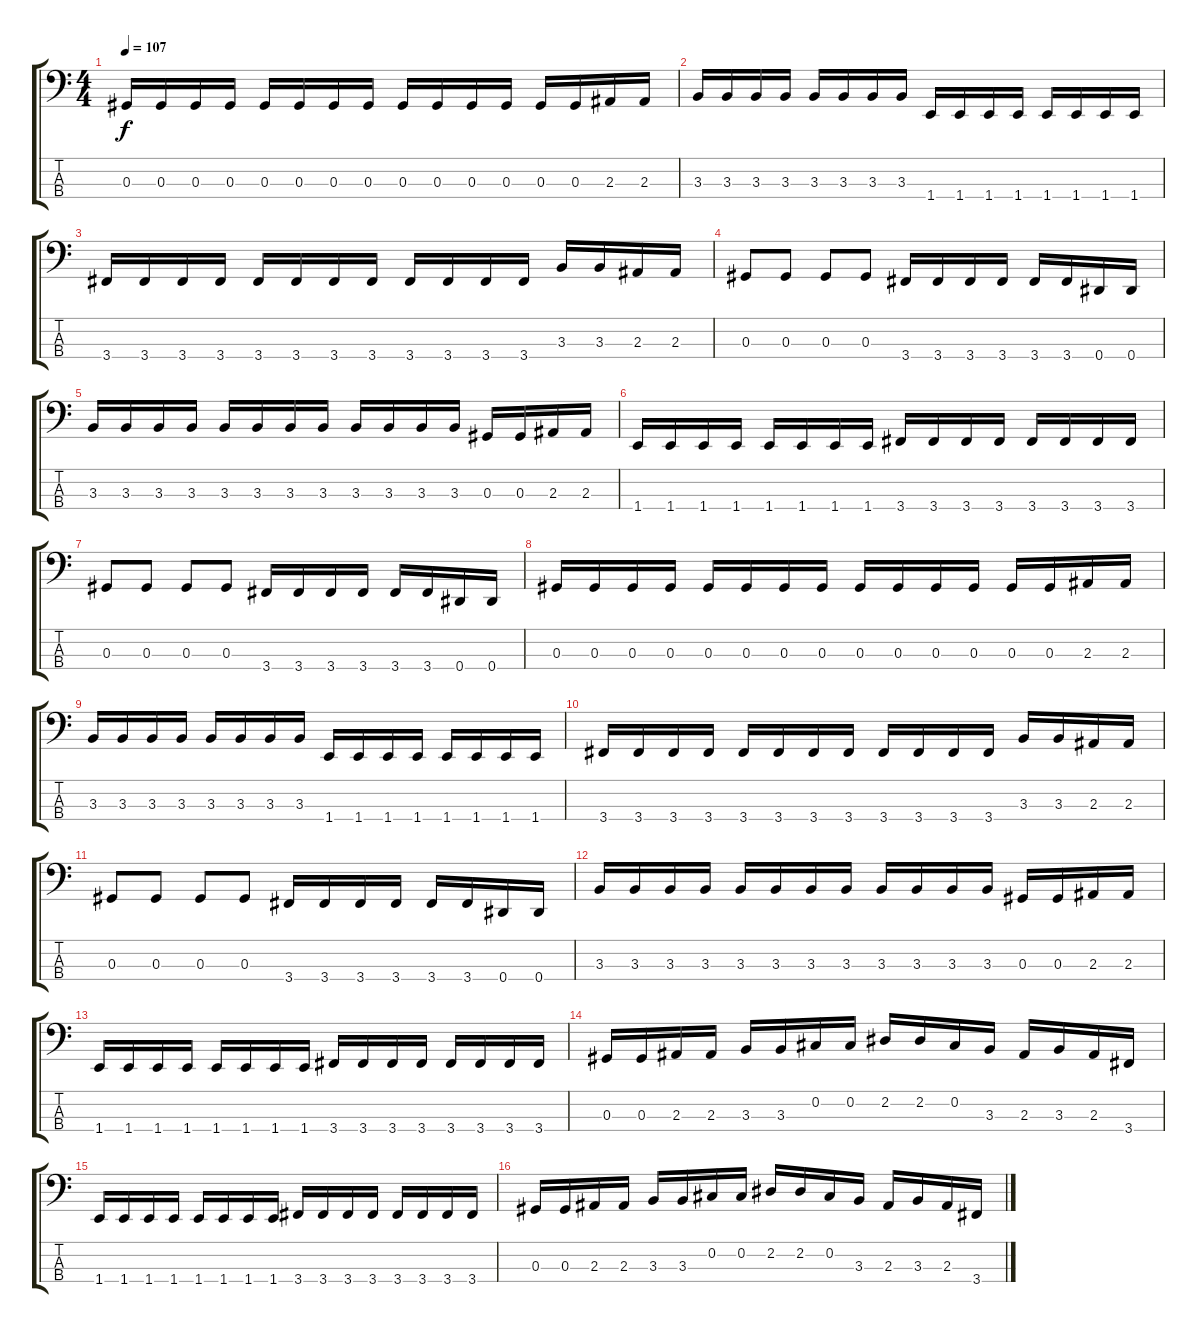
\track "" {instrument electricbasspick}
\staff {score tabs}
\tuning (Gb2 Db2 Ab1 Eb1) {hide}
\ts (4 4)
\tempo 107
\clef f4
\ks c
0.3.16{dy f} 0.3.16 0.3.16 0.3.16 0.3.16 0.3.16 0.3.16 0.3.16 0.3.16 0.3.16 0.3.16 0.3.16 0.3.16 0.3.16 2.3.16 2.3.16 |
3.3.16 3.3.16 3.3.16 3.3.16 3.3.16 3.3.16 3.3.16 3.3.16 1.4.16 1.4.16 1.4.16 1.4.16 1.4.16 1.4.16 1.4.16 1.4.16 |
3.4.16 3.4.16 3.4.16 3.4.16 3.4.16 3.4.16 3.4.16 3.4.16 3.4.16 3.4.16 3.4.16 3.4.16 3.3.16 3.3.16 2.3.16 2.3.16 |
0.3.8 0.3.8 0.3.8 0.3.8 3.4.16 3.4.16 3.4.16 3.4.16 3.4.16 3.4.16 0.4.16 0.4.16 |
3.3.16 3.3.16 3.3.16 3.3.16 3.3.16 3.3.16 3.3.16 3.3.16 3.3.16 3.3.16 3.3.16 3.3.16 0.3.16 0.3.16 2.3.16 2.3.16 |
1.4.16 1.4.16 1.4.16 1.4.16 1.4.16 1.4.16 1.4.16 1.4.16 3.4.16 3.4.16 3.4.16 3.4.16 3.4.16 3.4.16 3.4.16 3.4.16 |
0.3.8 0.3.8 0.3.8 0.3.8 3.4.16 3.4.16 3.4.16 3.4.16 3.4.16 3.4.16 0.4.16 0.4.16 |
0.3.16 0.3.16 0.3.16 0.3.16 0.3.16 0.3.16 0.3.16 0.3.16 0.3.16 0.3.16 0.3.16 0.3.16 0.3.16 0.3.16 2.3.16 2.3.16 |
3.3.16 3.3.16 3.3.16 3.3.16 3.3.16 3.3.16 3.3.16 3.3.16 1.4.16 1.4.16 1.4.16 1.4.16 1.4.16 1.4.16 1.4.16 1.4.16 |
3.4.16 3.4.16 3.4.16 3.4.16 3.4.16 3.4.16 3.4.16 3.4.16 3.4.16 3.4.16 3.4.16 3.4.16 3.3.16 3.3.16 2.3.16 2.3.16 |
0.3.8 0.3.8 0.3.8 0.3.8 3.4.16 3.4.16 3.4.16 3.4.16 3.4.16 3.4.16 0.4.16 0.4.16 |
3.3.16 3.3.16 3.3.16 3.3.16 3.3.16 3.3.16 3.3.16 3.3.16 3.3.16 3.3.16 3.3.16 3.3.16 0.3.16 0.3.16 2.3.16 2.3.16 |
1.4.16 1.4.16 1.4.16 1.4.16 1.4.16 1.4.16 1.4.16 1.4.16 3.4.16 3.4.16 3.4.16 3.4.16 3.4.16 3.4.16 3.4.16 3.4.16 |
0.3.16 0.3.16 2.3.16 2.3.16 3.3.16 3.3.16 0.2.16 0.2.16 2.2.16 2.2.16 0.2.16 3.3.16 2.3.16 3.3.16 2.3.16 3.4.16 |
1.4.16 1.4.16 1.4.16 1.4.16 1.4.16 1.4.16 1.4.16 1.4.16 3.4.16 3.4.16 3.4.16 3.4.16 3.4.16 3.4.16 3.4.16 3.4.16 |
0.3.16 0.3.16 2.3.16 2.3.16 3.3.16 3.3.16 0.2.16 0.2.16 2.2.16 2.2.16 0.2.16 3.3.16 2.3.16 3.3.16 2.3.16 3.4.16
